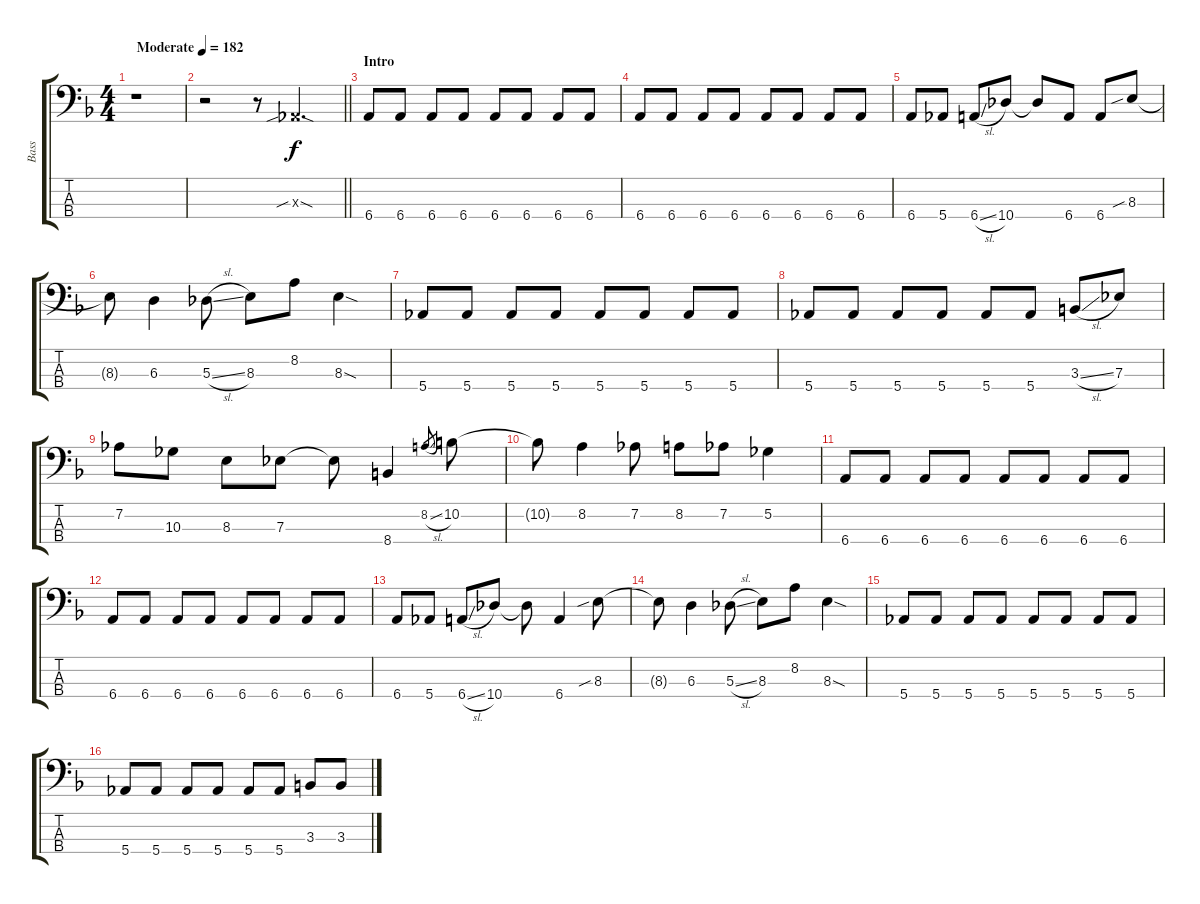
\track ("Bass" "Bass") {instrument electricbasspick}
\staff {score tabs}
\tuning (Gb2 Db2 Ab1 Eb1) {hide}
\ts (4 4)
\tempo (182 "Moderate")
\clef f4
\ks f
r.1{dy f instrument electricbasspick} |
\barLineRight lightlight
r.2 r.8 0.3{sib sod x}.4{d} |
\section ("" "Intro")
6.4.8 6.4.8 6.4.8 6.4.8 6.4.8 6.4.8 6.4.8 6.4.8 |
6.4.8 6.4.8 6.4.8 6.4.8 6.4.8 6.4.8 6.4.8 6.4.8 |
6.4.8 5.4.8 6.4{sl}.8 10.4.8 10.4{t}.8 6.4.8 6.4.8 8.3{sib}.8 |
8.3{t}.8 6.3.4 5.3{sl}.8 8.3.8 8.2.8 8.3{sod}.4 |
5.4.8 5.4.8 5.4.8 5.4.8 5.4.8 5.4.8 5.4.8 5.4.8 |
5.4.8 5.4.8 5.4.8 5.4.8 5.4.8 5.4.8 3.3{sl}.8 7.3.8 |
7.2.8 10.3.8 8.3.8 7.3.8 7.3{t}.8 8.4.4 8.2{sl}.8{gr} 10.2.8 |
10.2{t}.8 8.2.4 7.2.8 8.2.8 7.2.8 5.2.4 |
6.4.8 6.4.8 6.4.8 6.4.8 6.4.8 6.4.8 6.4.8 6.4.8 |
6.4.8 6.4.8 6.4.8 6.4.8 6.4.8 6.4.8 6.4.8 6.4.8 |
6.4.8 5.4.8 6.4{sl}.8 10.4.8 10.4{t}.8 6.4.4 8.3{sib}.8 |
8.3{t}.8 6.3.4 5.3{sl}.8 8.3.8 8.2.8 8.3{sod}.4 |
5.4.8 5.4.8 5.4.8 5.4.8 5.4.8 5.4.8 5.4.8 5.4.8 |
5.4.8 5.4.8 5.4.8 5.4.8 5.4.8 5.4.8 3.3.8 3.3.8
